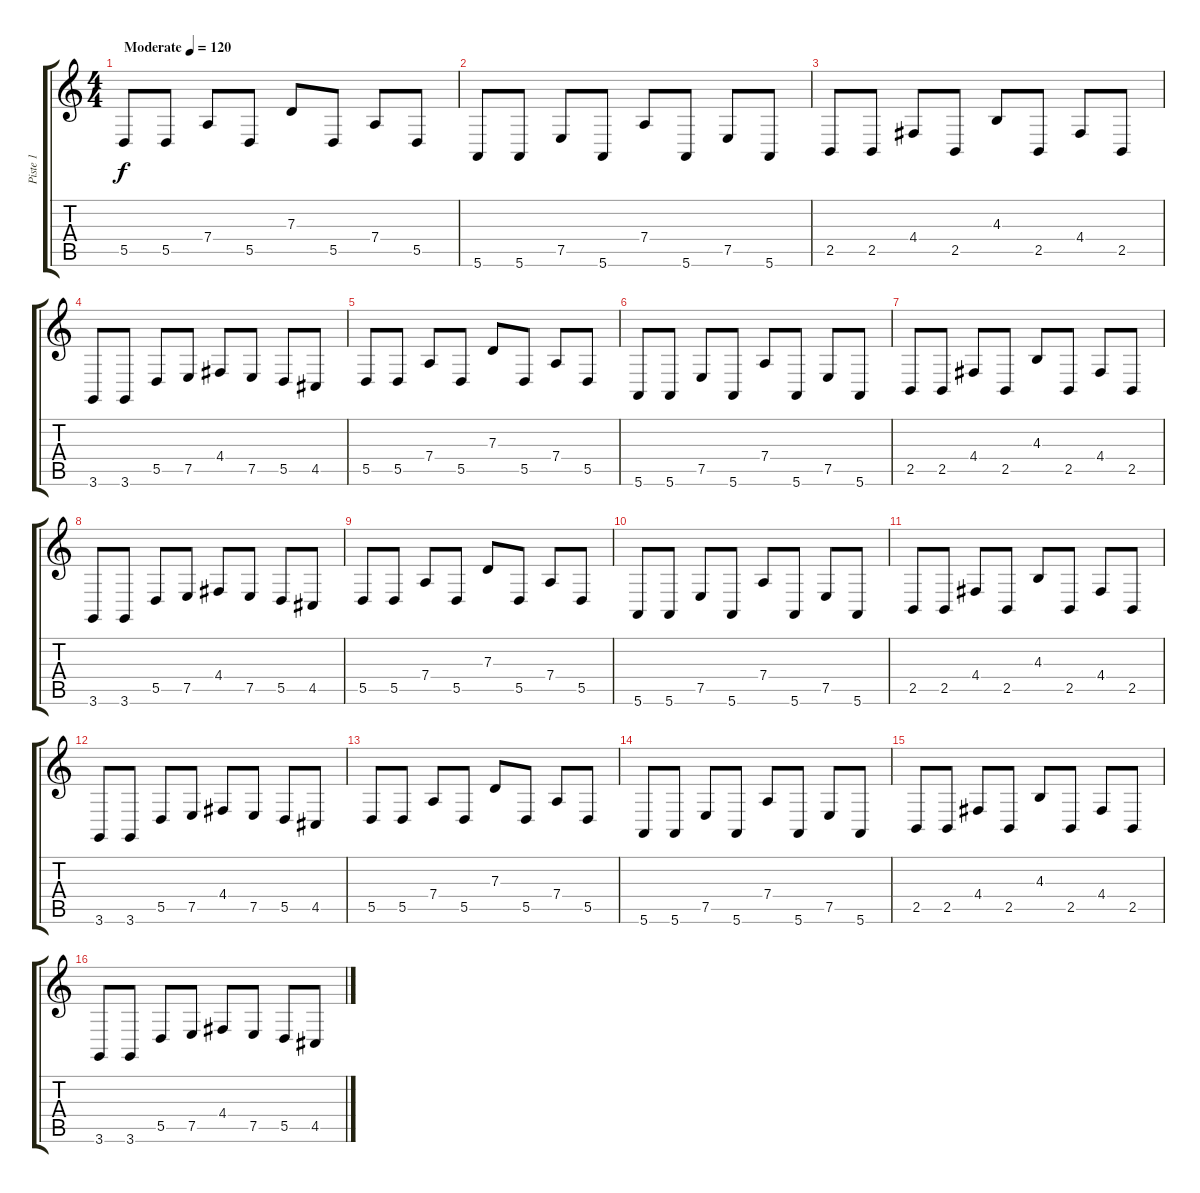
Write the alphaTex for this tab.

\track ("Piste 1" "Piste 1") {instrument pizzicatostrings}
\staff {score tabs}
\tuning (E4 B3 G3 D3 A2 E2) {hide}
\ts (4 4)
\tempo (120 "Moderate")
\clef g2
\ks c
5.5.8{dy f instrument pizzicatostrings} 5.5.8 7.4.8 5.5.8 7.3.8 5.5.8 7.4.8 5.5.8 |
5.6.8 5.6.8 7.5.8 5.6.8 7.4.8 5.6.8 7.5.8 5.6.8 |
2.5.8 2.5.8 4.4.8 2.5.8 4.3.8 2.5.8 4.4.8 2.5.8 |
3.6.8 3.6.8 5.5.8 7.5.8 4.4.8 7.5.8 5.5.8 4.5.8 |
5.5.8 5.5.8 7.4.8 5.5.8 7.3.8 5.5.8 7.4.8 5.5.8 |
5.6.8 5.6.8 7.5.8 5.6.8 7.4.8 5.6.8 7.5.8 5.6.8 |
2.5.8 2.5.8 4.4.8 2.5.8 4.3.8 2.5.8 4.4.8 2.5.8 |
3.6.8 3.6.8 5.5.8 7.5.8 4.4.8 7.5.8 5.5.8 4.5.8 |
5.5.8 5.5.8 7.4.8 5.5.8 7.3.8 5.5.8 7.4.8 5.5.8 |
5.6.8 5.6.8 7.5.8 5.6.8 7.4.8 5.6.8 7.5.8 5.6.8 |
2.5.8 2.5.8 4.4.8 2.5.8 4.3.8 2.5.8 4.4.8 2.5.8 |
3.6.8 3.6.8 5.5.8 7.5.8 4.4.8 7.5.8 5.5.8 4.5.8 |
5.5.8 5.5.8 7.4.8 5.5.8 7.3.8 5.5.8 7.4.8 5.5.8 |
5.6.8 5.6.8 7.5.8 5.6.8 7.4.8 5.6.8 7.5.8 5.6.8 |
2.5.8 2.5.8 4.4.8 2.5.8 4.3.8 2.5.8 4.4.8 2.5.8 |
3.6.8 3.6.8 5.5.8 7.5.8 4.4.8 7.5.8 5.5.8 4.5.8
